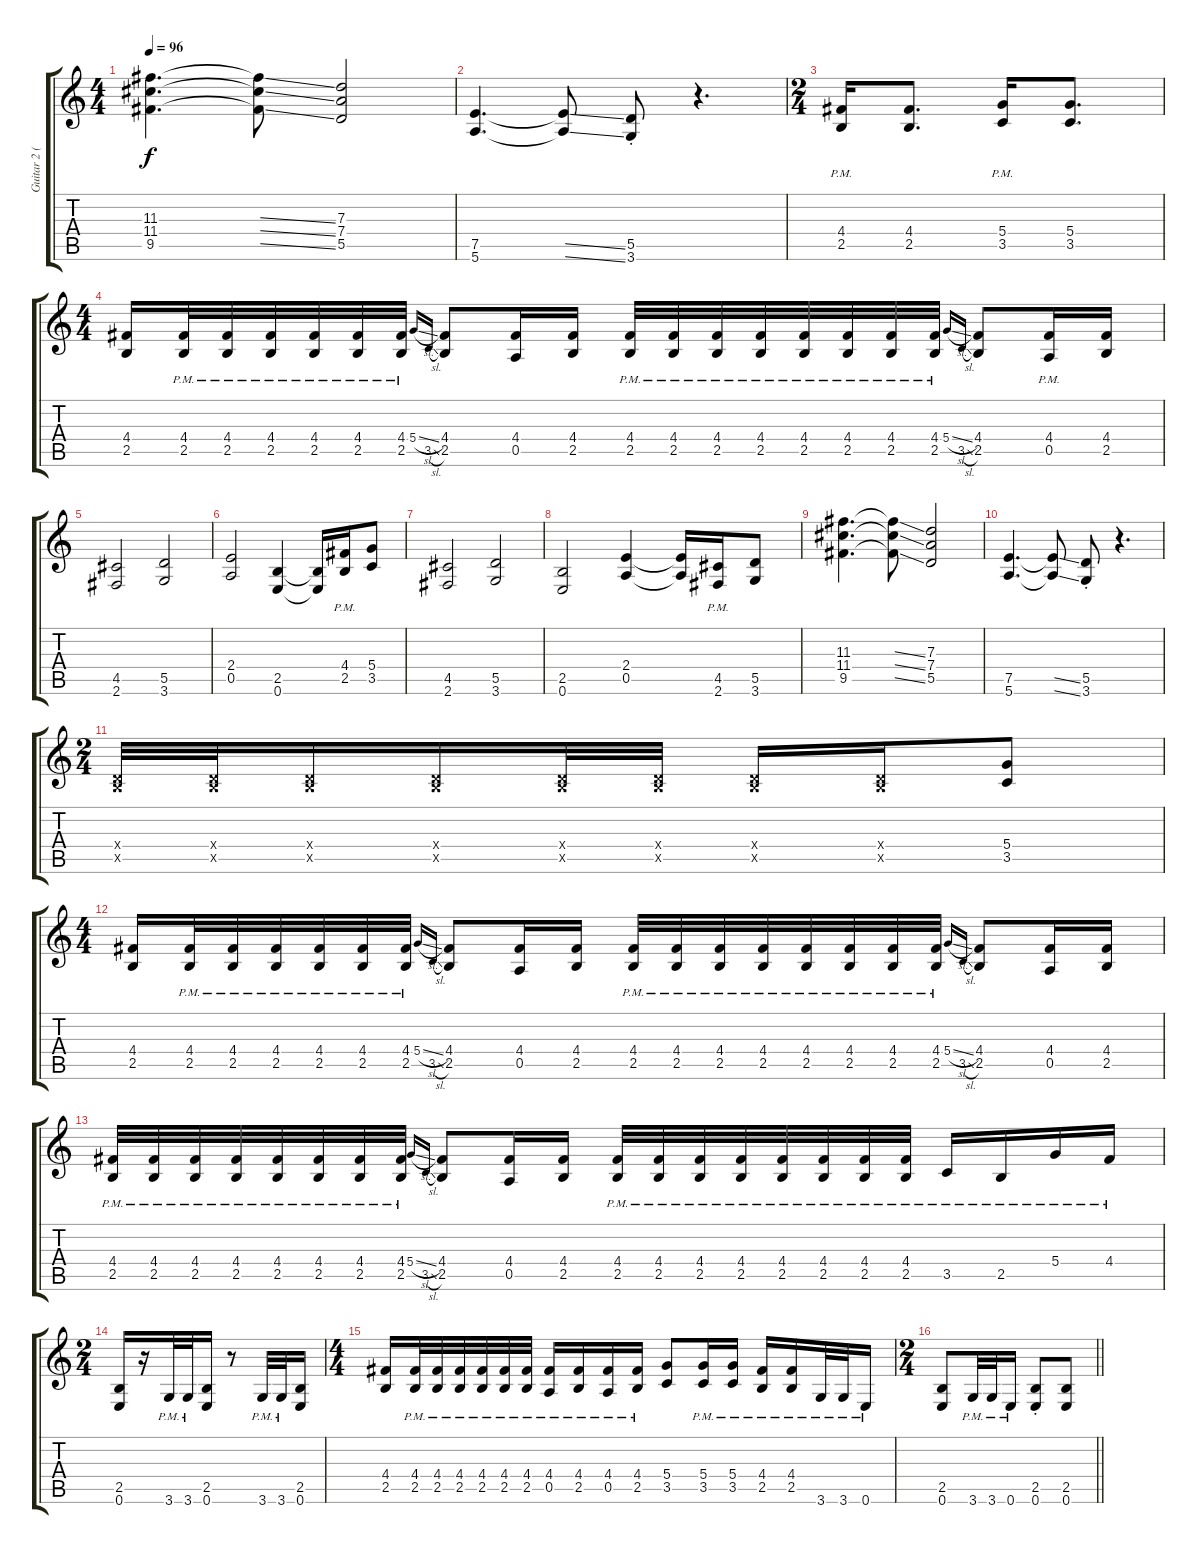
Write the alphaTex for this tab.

\track ("Guitar 2 (Distortion)" "Guitar 2 (") {instrument distortionguitar}
\staff {score tabs}
\tuning (E4 B3 G3 D3 A2 E2) {hide}
\ts (4 4)
\tempo 96
\clef g2
\ks c
(11.3 11.4 9.5).4{d dy f} (11.3{ss t} 11.4{ss t} 9.5{ss t}).8 (7.3 7.4 5.5).2 |
(7.5 5.6).4{d} (7.5{ss t} 5.6{ss t}).8 (5.5{st} 3.6{st}).8 r.4{d} |
\ts (2 4)
(4.4{pm} 2.5{pm}).16 (4.4 2.5).8{d} (5.4{pm} 3.5{pm}).16 (5.4 3.5).8{d} |
\ts (4 4)
(4.4 2.5).16 (4.4{pm} 2.5{pm}).32 (4.4{pm} 2.5{pm}).32 (4.4{pm} 2.5{pm}).32 (4.4{pm} 2.5{pm}).32 (4.4{pm} 2.5{pm}).32 (4.4{pm} 2.5{pm}).32 5.4{sl}.16{gr onbeat} 3.5{sl}.16{gr onbeat} (4.4 2.5).8 (4.4 0.5).16 (4.4 2.5).16 (4.4{pm} 2.5{pm}).32 (4.4{pm} 2.5{pm}).32 (4.4{pm} 2.5{pm}).32 (4.4{pm} 2.5{pm}).32 (4.4{pm} 2.5{pm}).32 (4.4{pm} 2.5{pm}).32 (4.4{pm} 2.5{pm}).32 (4.4{pm} 2.5{pm}).32 5.4{sl}.16{gr onbeat} 3.5{sl}.16{gr onbeat} (4.4 2.5).8 (4.4{pm} 0.5{pm}).16 (4.4 2.5).16 |
(4.5 2.6).2 (5.5 3.6).2 |
(2.4 0.5).2 (2.5 0.6).4 (2.5{t} 0.6{t}).16 (4.4{pm} 2.5{pm}).16 (5.4 3.5).8 |
(4.5 2.6).2 (5.5 3.6).2 |
(2.5 0.6).2 (2.4 0.5).4 (2.4{t} 0.5{t}).16 (4.5{pm} 2.6{pm}).16 (5.5 3.6).8 |
(11.3 11.4 9.5).4{d} (11.3{ss t} 11.4{ss t} 9.5{ss t}).8 (7.3 7.4 5.5).2 |
(7.5 5.6).4{d} (7.5{ss t} 5.6{ss t}).8 (5.5{st} 3.6{st}).8 r.4{d} |
\ts (2 4)
(0.4{x} 2.5{x}).32 (0.4{x} 2.5{x}).32 (0.4{x} 2.5{x}).16 (0.4{x} 2.5{x}).16 (0.4{x} 2.5{x}).32 (0.4{x} 2.5{x}).32 (0.4{x} 2.5{x}).16 (0.4{x} 2.5{x}).16 (5.4 3.5).8 |
\ts (4 4)
(4.4 2.5).16 (4.4{pm} 2.5{pm}).32 (4.4{pm} 2.5{pm}).32 (4.4{pm} 2.5{pm}).32 (4.4{pm} 2.5{pm}).32 (4.4{pm} 2.5{pm}).32 (4.4{pm} 2.5{pm}).32 5.4{sl}.16{gr onbeat} 3.5{sl}.16{gr onbeat} (4.4 2.5).8 (4.4 0.5).16 (4.4 2.5).16 (4.4{pm} 2.5{pm}).32 (4.4{pm} 2.5{pm}).32 (4.4{pm} 2.5{pm}).32 (4.4{pm} 2.5{pm}).32 (4.4{pm} 2.5{pm}).32 (4.4{pm} 2.5{pm}).32 (4.4{pm} 2.5{pm}).32 (4.4{pm} 2.5{pm}).32 5.4{sl}.16{gr onbeat} 3.5{sl}.16{gr onbeat} (4.4 2.5).8 (4.4 0.5).16 (4.4 2.5).16 |
(4.4{pm} 2.5{pm}).32 (4.4{pm} 2.5{pm}).32 (4.4{pm} 2.5{pm}).32 (4.4{pm} 2.5{pm}).32 (4.4{pm} 2.5{pm}).32 (4.4{pm} 2.5{pm}).32 (4.4{pm} 2.5{pm}).32 (4.4{pm} 2.5{pm}).32 5.4{sl}.16{gr onbeat} 3.5{sl}.16{gr onbeat} (4.4 2.5).8 (4.4 0.5).16 (4.4 2.5).16 (4.4{pm} 2.5{pm}).32 (4.4{pm} 2.5{pm}).32 (4.4{pm} 2.5{pm}).32 (4.4{pm} 2.5{pm}).32 (4.4{pm} 2.5{pm}).32 (4.4{pm} 2.5{pm}).32 (4.4{pm} 2.5{pm}).32 (4.4{pm} 2.5{pm}).32 3.5{pm}.16 2.5{pm}.16 5.4{pm}.16 4.4{pm}.16 |
\ts (2 4)
(2.5 0.6).16 r.16 3.6{pm}.32 3.6{pm}.32 (2.5 0.6).16 r.8 3.6{pm}.32 3.6{pm}.32 (2.5 0.6).16 |
\ts (4 4)
(4.4 2.5).16 (4.4{pm} 2.5{pm}).32 (4.4{pm} 2.5{pm}).32 (4.4{pm} 2.5{pm}).32 (4.4{pm} 2.5{pm}).32 (4.4{pm} 2.5{pm}).32 (4.4{pm} 2.5{pm}).32 (4.4{pm} 0.5{pm}).16 (4.4{pm} 2.5{pm}).16 (4.4{pm} 0.5{pm}).16 (4.4{pm} 2.5{pm}).16 (5.4 3.5).8 (5.4{pm} 3.5{pm}).16 (5.4{pm} 3.5{pm}).16 (4.4{pm} 2.5{pm}).16 (4.4{pm} 2.5{pm}).16 3.6{pm}.32 3.6{pm}.32 0.6{pm}.16 |
\ts (2 4)
\barLineRight lightlight
(2.5 0.6).8 3.6{pm}.32 3.6{pm}.32 0.6{pm}.16 (2.5{st} 0.6{st}).8 (2.5 0.6).8
